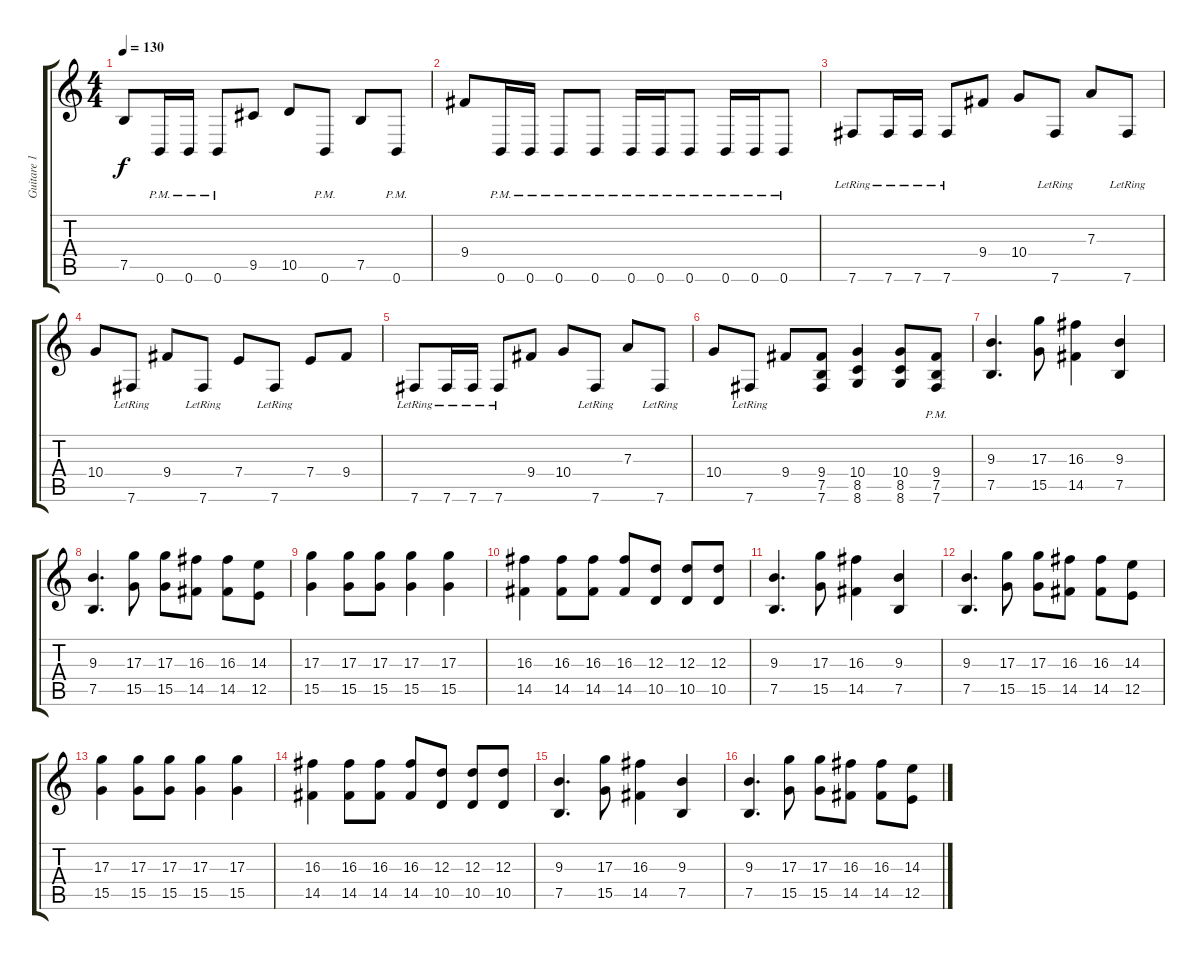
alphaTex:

\track ("Guitare 1" "Guitare 1") {instrument distortionguitar}
\staff {score tabs}
\tuning (B3 Gb3 D3 A2 E2 B1) {hide}
\ts (4 4)
\tempo 130
\clef g2
\ks c
7.5.8{dy f} 0.6{pm}.16 0.6{pm}.16 0.6{pm}.8 9.5.8 10.5.8 0.6{pm}.8 7.5.8 0.6{pm}.8 |
9.4.8 0.6{pm}.16 0.6{pm}.16 0.6{pm}.8 0.6{pm}.8 0.6{pm}.16 0.6{pm}.16 0.6{pm}.8 0.6{pm}.16 0.6{pm}.16 0.6{pm}.8 |
7.6{lr}.8 7.6{lr}.16 7.6{lr}.16 7.6{lr}.8 9.4.8 10.4.8 7.6{lr}.8 7.3.8 7.6{lr}.8 |
10.4.8 7.6{lr}.8 9.4.8 7.6{lr}.8 7.4.8 7.6{lr}.8 7.4.8 9.4.8 |
7.6{lr}.8 7.6{lr}.16 7.6{lr}.16 7.6{lr}.8 9.4.8 10.4.8 7.6{lr}.8 7.3.8 7.6{lr}.8 |
10.4.8 7.6{lr}.8 9.4.8 (9.4 7.5 7.6).8 (10.4 8.5 8.6).4 (10.4 8.5 8.6).8 (9.4 7.5{pm} 7.6{pm}).8 |
(9.3 7.5).4{d} (17.3 15.5).8 (16.3 14.5).4 (9.3 7.5).4 |
(9.3 7.5).4{d} (17.3 15.5).8 (17.3 15.5).8 (16.3 14.5).8 (16.3 14.5).8 (14.3 12.5).8 |
(17.3 15.5).4 (17.3 15.5).8 (17.3 15.5).8 (17.3 15.5).4 (17.3 15.5).4 |
(16.3 14.5).4 (16.3 14.5).8 (16.3 14.5).8 (16.3 14.5).8 (12.3 10.5).8 (12.3 10.5).8 (12.3 10.5).8 |
(9.3 7.5).4{d} (17.3 15.5).8 (16.3 14.5).4 (9.3 7.5).4 |
(9.3 7.5).4{d} (17.3 15.5).8 (17.3 15.5).8 (16.3 14.5).8 (16.3 14.5).8 (14.3 12.5).8 |
(17.3 15.5).4 (17.3 15.5).8 (17.3 15.5).8 (17.3 15.5).4 (17.3 15.5).4 |
(16.3 14.5).4 (16.3 14.5).8 (16.3 14.5).8 (16.3 14.5).8 (12.3 10.5).8 (12.3 10.5).8 (12.3 10.5).8 |
(9.3 7.5).4{d} (17.3 15.5).8 (16.3 14.5).4 (9.3 7.5).4 |
(9.3 7.5).4{d} (17.3 15.5).8 (17.3 15.5).8 (16.3 14.5).8 (16.3 14.5).8 (14.3 12.5).8
